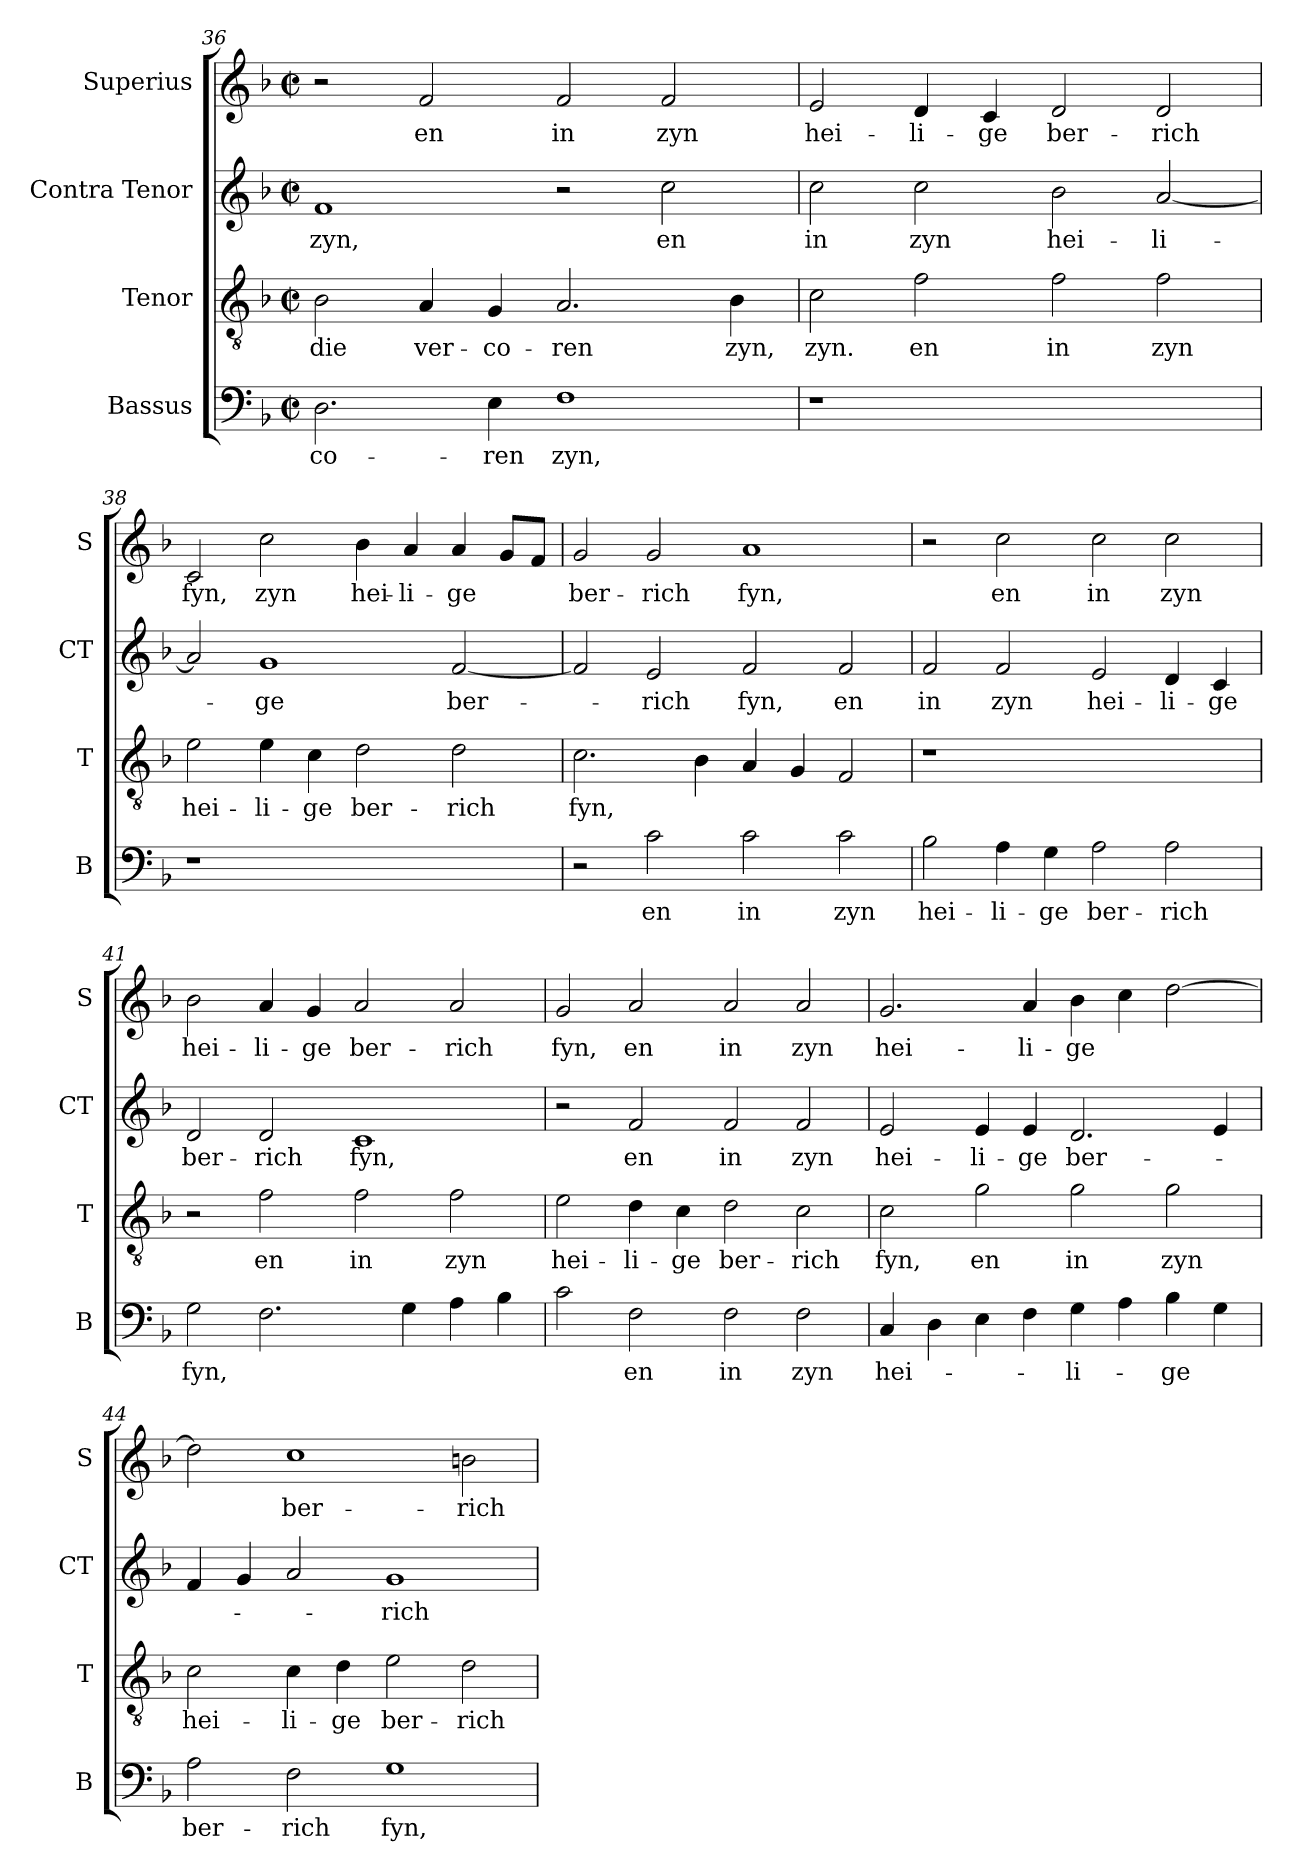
**kern	**text	**kern	**text	**kern	**text	**kern	**text
*part4	*part4	*part3	*part3	*part2	*part2	*part1	*part1
*staff4	*staff4	*staff3	*staff3	*staff2	*staff2	*staff1	*staff1
*I"Bassus	*	*I"Tenor	*	*I"Contra Tenor	*	*I"Superius	*
*I'B	*	*I'T	*	*I'CT	*	*I'S	*
!!LO:PB:g=z
*clefF4	*	*clefGv2	*	*clefG2	*	*clefG2	*
*k[b-]	*	*k[b-]	*	*k[b-]	*	*k[b-]	*
*F:	*	*F:	*	*F:	*	*F:	*
*M2/2	*	*M2/2	*	*M2/2	*	*M2/2	*
*met(c|)	*	*met(c|)	*	*met(c|)	*	*met(c|)	*
=36	=36	=36	=36	=36	=36	=36	=36
!	!LO:LY:b	!	!LO:LY:b	!	!LO:LY:b	!	!
2.D\	-co-	2B-\	die	1f	zyn,	2r	.
!	!	!	!LO:LY:b	!	!	!	!LO:LY:b
.	.	4A/	ver-	.	.	2f/	en
!	!LO:LY:b	!	!LO:LY:b	!	!	!	!
4E\	-ren	4G/	-co-	.	.	.	.
!	!LO:LY:b	!	!LO:LY:b	!	!	!	!LO:LY:b
1F	zyn,	2.A/	-ren	2r	.	2f/	in
!	!	!	!	!	!LO:LY:b	!	!LO:LY:b
.	.	.	.	2cc\	en	2f/	zyn
!	!	!	!LO:LY:b	!	!	!	!
.	.	4B-\	zyn,	.	.	.	.
=37	=37	=37	=37	=37	=37	=37	=37
!	!	!	!LO:LY:b	!	!LO:LY:b	!	!LO:LY:b
1r	.	2c\	zyn.	2cc\	in	2e/	hei-
!	!	!	!LO:LY:b	!	!LO:LY:b	!	!LO:LY:b
.	.	2f\	en	2cc\	zyn	4d/	-li-
!	!	!	!	!	!	!	!LO:LY:b
.	.	.	.	.	.	4c/	-ge
!	!	!	!LO:LY:b	!	!LO:LY:b	!	!LO:LY:b
1ryy	.	2f\	in	2b-\	hei-	2d/	ber-
!	!	!	!LO:LY:b	!	!LO:LY:b	!	!LO:LY:b
.	.	2f\	zyn	[2a/	-li-	2d/	-rich
=38	=38	=38	=38	=38	=38	=38	=38
!	!	!	!LO:LY:b	!	!	!	!LO:LY:b
1r	.	2e\	hei-	2a/]	.	2c/	fyn,
!	!	!	!LO:LY:b	!	!LO:LY:b	!	!LO:LY:b
.	.	4e\	-li-	1g	-ge	2cc\	zyn
!	!	!	!LO:LY:b	!	!	!	!
.	.	4c\	-ge	.	.	.	.
!	!	!	!LO:LY:b	!	!	!	!LO:LY:b
1ryy	.	2d\	ber-	.	.	4b-\	hei-
!	!	!	!	!	!	!	!LO:LY:b
.	.	.	.	.	.	4a/	-li-
!	!	!	!LO:LY:b	!	!LO:LY:b	!	!LO:LY:b
.	.	2d\	-rich	[2f/	ber-	4a/	-ge
.	.	.	.	.	.	8g/L	.
.	.	.	.	.	.	8f/J	.
=39	=39	=39	=39	=39	=39	=39	=39
!	!	!	!LO:LY:b	!	!	!	!LO:LY:b
2r	.	2.c\	fyn,	2f/]	.	2g/	ber-
!	!LO:LY:b	!	!	!	!LO:LY:b	!	!LO:LY:b
2c\	en	.	.	2e/	-rich	2g/	-rich
.	.	4B-\	.	.	.	.	.
!	!LO:LY:b	!	!	!	!LO:LY:b	!	!LO:LY:b
2c\	in	4A/	.	2f/	fyn,	1a	fyn,
.	.	4G/	.	.	.	.	.
!	!LO:LY:b	!	!	!	!LO:LY:b	!	!
2c\	zyn	2F/	.	2f/	en	.	.
=40	=40	=40	=40	=40	=40	=40	=40
!	!LO:LY:b	!	!	!	!LO:LY:b	!	!
2B-\	hei-	1r	.	2f/	in	2r	.
!	!LO:LY:b	!	!	!	!LO:LY:b	!	!LO:LY:b
4A\	-li-	.	.	2f/	zyn	2cc\	en
!	!LO:LY:b	!	!	!	!	!	!
4G\	-ge	.	.	.	.	.	.
!	!LO:LY:b	!	!	!	!LO:LY:b	!	!LO:LY:b
2A\	ber-	1ryy	.	2e/	hei-	2cc\	in
!	!LO:LY:b	!	!	!	!LO:LY:b	!	!LO:LY:b
2A\	-rich	.	.	4d/	-li-	2cc\	zyn
!	!	!	!	!	!LO:LY:b	!	!
.	.	.	.	4c/	-ge	.	.
!!LO:LB:g=z
=41	=41	=41	=41	=41	=41	=41	=41
!	!LO:LY:b	!	!	!	!LO:LY:b	!	!LO:LY:b
2G\	fyn,	2r	.	2d/	ber-	2b-\	hei-
!	!	!	!LO:LY:b	!	!LO:LY:b	!	!LO:LY:b
2.F\	.	2f\	en	2d/	-rich	4a/	-li-
!	!	!	!	!	!	!	!LO:LY:b
.	.	.	.	.	.	4g/	-ge
!	!	!	!LO:LY:b	!	!LO:LY:b	!	!LO:LY:b
.	.	2f\	in	1c	fyn,	2a/	ber-
4G\	.	.	.	.	.	.	.
!	!	!	!LO:LY:b	!	!	!	!LO:LY:b
4A\	.	2f\	zyn	.	.	2a/	-rich
4B-\	.	.	.	.	.	.	.
=42	=42	=42	=42	=42	=42	=42	=42
!	!	!	!LO:LY:b	!	!	!	!LO:LY:b
2c\	.	2e\	hei-	2r	.	2g/	fyn,
!	!LO:LY:b	!	!LO:LY:b	!	!LO:LY:b	!	!LO:LY:b
2F\	en	4d\	-li-	2f/	en	2a/	en
!	!	!	!LO:LY:b	!	!	!	!
.	.	4c\	-ge	.	.	.	.
!	!LO:LY:b	!	!LO:LY:b	!	!LO:LY:b	!	!LO:LY:b
2F\	in	2d\	ber-	2f/	in	2a/	in
!	!LO:LY:b	!	!LO:LY:b	!	!LO:LY:b	!	!LO:LY:b
2F\	zyn	2c\	-rich	2f/	zyn	2a/	zyn
=43	=43	=43	=43	=43	=43	=43	=43
!	!LO:LY:b	!	!LO:LY:b	!	!LO:LY:b	!	!LO:LY:b
4C/	hei-	2c\	fyn,	2e/	hei-	2.g/	hei-
4D\	.	.	.	.	.	.	.
!	!	!	!LO:LY:b	!	!LO:LY:b	!	!
4E\	.	2g\	en	4e/	-li-	.	.
!	!	!	!	!	!LO:LY:b	!	!LO:LY:b
4F\	.	.	.	4e/	-ge	4a/	-li-
!	!LO:LY:b	!	!LO:LY:b	!	!LO:LY:b	!	!LO:LY:b
4G\	-li-	2g\	in	2.d/	ber-	4b-\	-ge
4A\	.	.	.	.	.	4cc\	.
!	!LO:LY:b	!	!LO:LY:b	!	!	!	!
4B-\	-ge	2g\	zyn	.	.	[2dd\	.
4G\	.	.	.	4e/	.	.	.
=44	=44	=44	=44	=44	=44	=44	=44
!	!LO:LY:b	!	!LO:LY:b	!	!	!	!
2A\	ber-	2c\	hei-	4f/	.	2dd\]	.
.	.	.	.	4g/	.	.	.
!	!LO:LY:b	!	!LO:LY:b	!	!	!	!LO:LY:b
2F\	-rich	4c\	-li-	2a/	.	1cc	ber-
!	!	!	!LO:LY:b	!	!	!	!
.	.	4d\	-ge	.	.	.	.
!	!LO:LY:b	!	!LO:LY:b	!	!LO:LY:b	!	!
1G	fyn,	2e\	ber-	1g	-rich	.	.
!	!	!	!LO:LY:b	!	!	!	!LO:LY:b
.	.	2d\	-rich	.	.	2bn\	-rich
=	=	=	=	=	=	=	=
*-	*-	*-	*-	*-	*-	*-	*-
